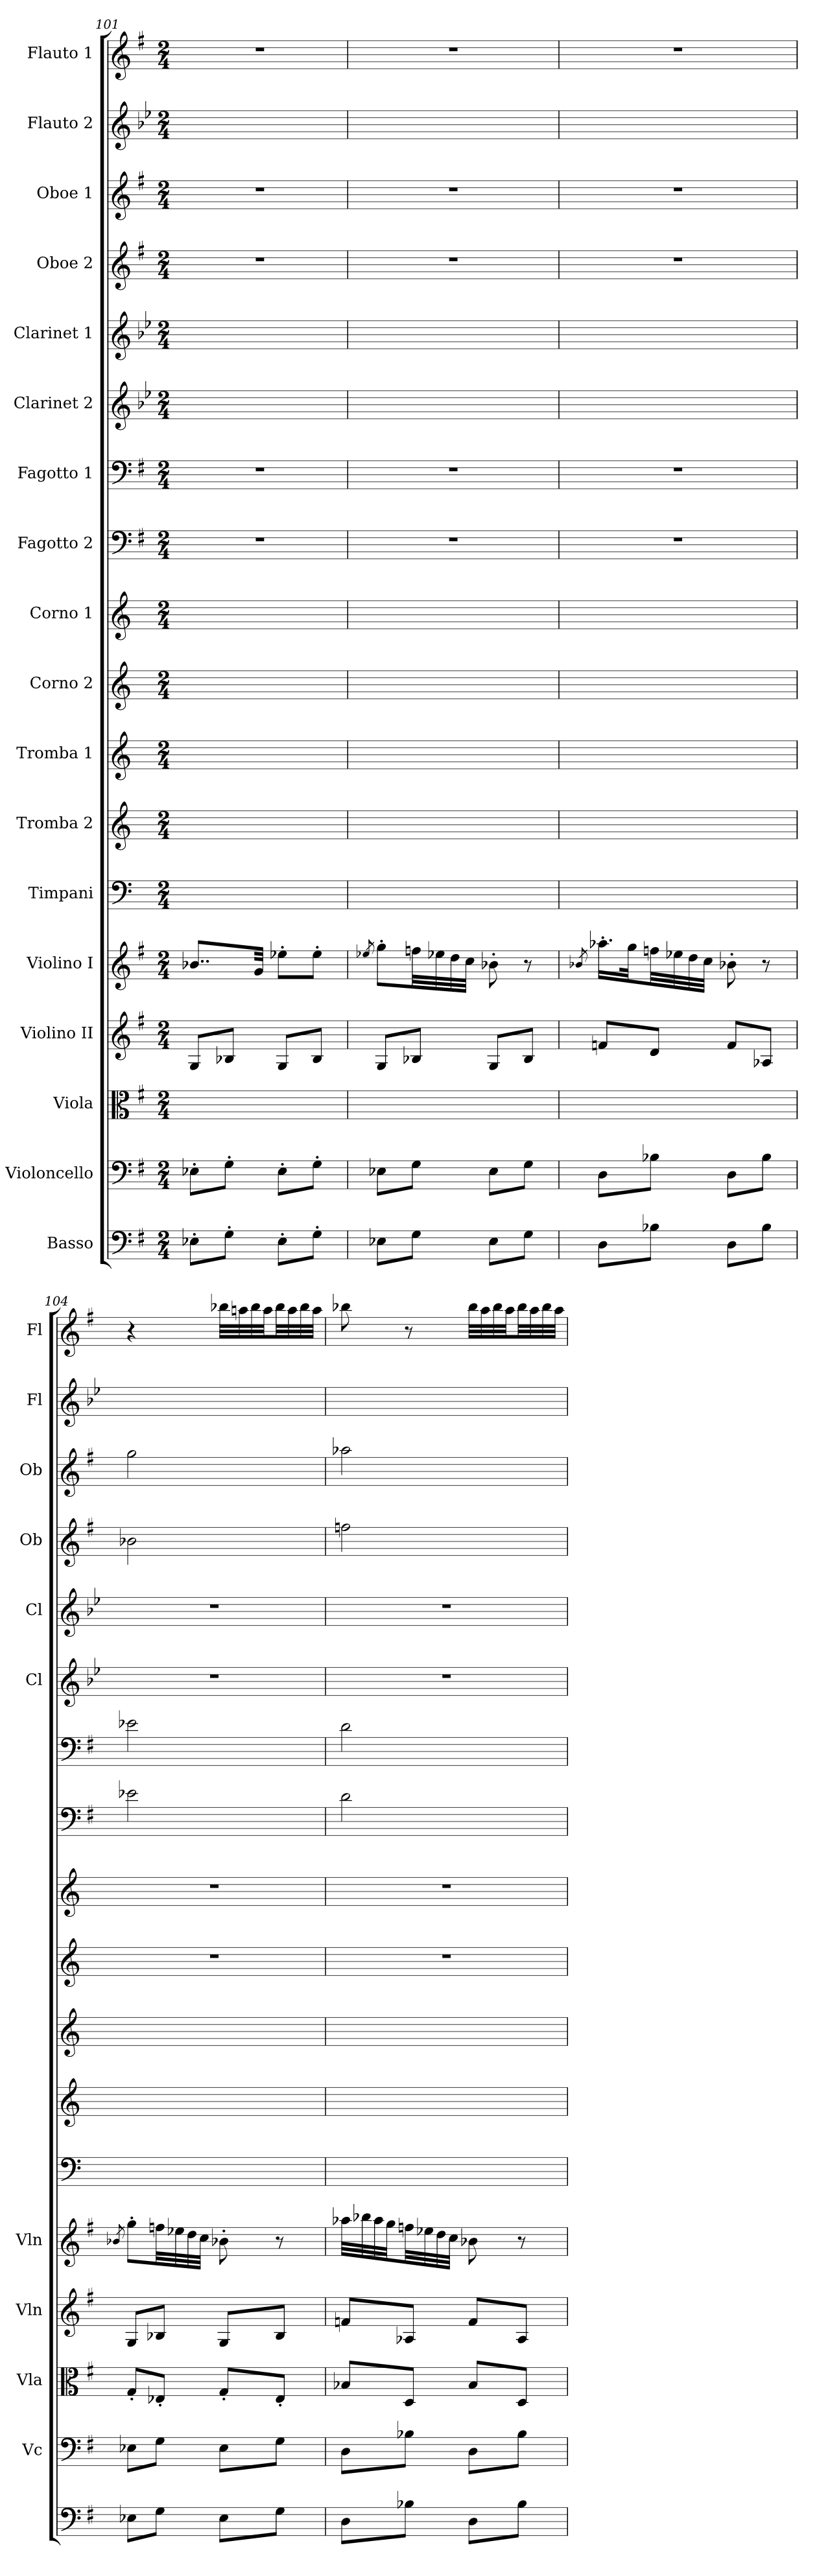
**kern	**kern	**kern	**kern	**kern	**kern	**kern	**kern	**kern	**kern	**kern	**kern	**kern	**kern	**kern	**kern	**kern	**kern
*part18	*part17	*part16	*part15	*part14	*part13	*part12	*part11	*part10	*part9	*part8	*part7	*part6	*part5	*part4	*part3	*part2	*part1
*staff18	*staff17	*staff16	*staff15	*staff14	*staff13	*staff12	*staff11	*staff10	*staff9	*staff8	*staff7	*staff6	*staff5	*staff4	*staff3	*staff2	*staff1
*I"Basso	*I"Violoncello	*I"Viola	*I"Violino II	*I"Violino I	*I"Timpani	*I"Tromba 2	*I"Tromba 1	*I"Corno 2	*I"Corno 1	*I"Fagotto 2	*I"Fagotto 1	*I"Clarinet 2	*I"Clarinet 1	*I"Oboe 2	*I"Oboe 1	*I"Flauto 2	*I"Flauto 1
*	*I'Vc	*I'Vla	*I'Vln	*I'Vln	*	*	*	*	*	*	*	*I'Cl	*I'Cl	*I'Ob	*I'Ob	*I'Fl	*I'Fl
*clefF4	*clefF4	*clefC3	*clefG2	*clefG2	*clefF4	*clefG2	*clefG2	*clefG2	*clefG2	*clefF4	*clefF4	*clefG2	*clefG2	*clefG2	*clefG2	*clefG2	*clefG2
*ITrd7c12	*	*	*	*	*	*ITrd1c2	*ITrd1c2	*ITrd3c5	*ITrd3c5	*	*	*ITrd2c3	*ITrd2c3	*	*	*	*
*k[f#]	*k[f#]	*k[f#]	*k[f#]	*k[f#]	*	*	*	*	*	*k[f#]	*k[f#]	*k[f#]	*k[f#]	*k[f#]	*k[f#]	*k[b-e-]	*k[f#]
*M2/4	*M2/4	*M2/4	*M2/4	*M2/4	*M2/4	*M2/4	*M2/4	*M2/4	*M2/4	*M2/4	*M2/4	*M2/4	*M2/4	*M2/4	*M2/4	*M2/4	*M2/4
=101	=101	=101	=101	=101	=101	=101	=101	=101	=101	=101	=101	=101	=101	=101	=101	=101	=101
8EE-X'\L	8E-X'\L	2ryy	8G/L	8..b-X/L	2ryy	2ryy	2ryy	2ryy	2ryy	2r	2r	2ryy	2ryy	2r	2r	2ryy	2r
8GG'\J	8G'\J	.	8B-X/J	.	.	.	.	.	.	.	.	.	.	.	.	.	.
.	.	.	.	32g/Jkk	.	.	.	.	.	.	.	.	.	.	.	.	.
8EE-'\L	8E-'\L	.	8G/L	8ee-X'\L	.	.	.	.	.	.	.	.	.	.	.	.	.
8GG'\J	8G'\J	.	8B-/J	8ee-'\J	.	.	.	.	.	.	.	.	.	.	.	.	.
=102	=102	=102	=102	=102	=102	=102	=102	=102	=102	=102	=102	=102	=102	=102	=102	=102	=102
.	.	.	.	8qee-X	.	.	.	.	.	.	.	.	.	.	.	.	.
8EE-X\L	8E-X\L	2ryy	8G/L	8gg'\L	2ryy	2ryy	2ryy	2ryy	2ryy	2r	2r	2ryy	2ryy	2r	2r	2ryy	2r
8GG\J	8G\J	.	8B-X/J	32ffn\LL	.	.	.	.	.	.	.	.	.	.	.	.	.
.	.	.	.	32ee-X\	.	.	.	.	.	.	.	.	.	.	.	.	.
.	.	.	.	32dd\	.	.	.	.	.	.	.	.	.	.	.	.	.
.	.	.	.	32cc\JJJ	.	.	.	.	.	.	.	.	.	.	.	.	.
8EE-\L	8E-\L	.	8G/L	8b-X'	.	.	.	.	.	.	.	.	.	.	.	.	.
8GG\J	8G\J	.	8B-/J	8r	.	.	.	.	.	.	.	.	.	.	.	.	.
=103	=103	=103	=103	=103	=103	=103	=103	=103	=103	=103	=103	=103	=103	=103	=103	=103	=103
.	.	.	.	8qb-X	.	.	.	.	.	.	.	.	.	.	.	.	.
8DD\L	8D\L	2ryy	8fn/L	16.aa-X'\LL	2ryy	2ryy	2ryy	2ryy	2ryy	2r	2r	2ryy	2ryy	2r	2r	2ryy	2r
.	.	.	.	32gg\Jk	.	.	.	.	.	.	.	.	.	.	.	.	.
8BB-X\J	8B-X\J	.	8d/J	32ffn\LL	.	.	.	.	.	.	.	.	.	.	.	.	.
.	.	.	.	32ee-X\	.	.	.	.	.	.	.	.	.	.	.	.	.
.	.	.	.	32dd\	.	.	.	.	.	.	.	.	.	.	.	.	.
.	.	.	.	32cc\JJJ	.	.	.	.	.	.	.	.	.	.	.	.	.
8DD\L	8D\L	.	8f/L	8b-X'	.	.	.	.	.	.	.	.	.	.	.	.	.
8BB-\J	8B-\J	.	8A-X/J	8r	.	.	.	.	.	.	.	.	.	.	.	.	.
=104	=104	=104	=104	=104	=104	=104	=104	=104	=104	=104	=104	=104	=104	=104	=104	=104	=104
.	.	.	.	8qb-X	.	.	.	.	.	.	.	.	.	.	.	.	.
8EE-X\L	8E-X\L	8G'/L	8G/L	8gg'\L	2ryy	2ryy	2ryy	2r	2r	2e-X	2e-X	2r	2r	2b-X	2gg	2ryy	4r
8GG\J	8G\J	8E-X'/J	8B-X/J	32ffn\LL	.	.	.	.	.	.	.	.	.	.	.	.	.
.	.	.	.	32ee-X\	.	.	.	.	.	.	.	.	.	.	.	.	.
.	.	.	.	32dd\	.	.	.	.	.	.	.	.	.	.	.	.	.
.	.	.	.	32cc\JJJ	.	.	.	.	.	.	.	.	.	.	.	.	.
8EE-\L	8E-\L	8G'/L	8G/L	8b-X'	.	.	.	.	.	.	.	.	.	.	.	.	32bb-X\LLL
.	.	.	.	.	.	.	.	.	.	.	.	.	.	.	.	.	32aan\
.	.	.	.	.	.	.	.	.	.	.	.	.	.	.	.	.	32bb-\
.	.	.	.	.	.	.	.	.	.	.	.	.	.	.	.	.	32aa\JJ
8GG\J	8G\J	8E-'/J	8B-/J	8r	.	.	.	.	.	.	.	.	.	.	.	.	32bb-\LL
.	.	.	.	.	.	.	.	.	.	.	.	.	.	.	.	.	32aa\
.	.	.	.	.	.	.	.	.	.	.	.	.	.	.	.	.	32bb-\
.	.	.	.	.	.	.	.	.	.	.	.	.	.	.	.	.	32aa\JJJ
=105	=105	=105	=105	=105	=105	=105	=105	=105	=105	=105	=105	=105	=105	=105	=105	=105	=105
8DD\L	8D\L	8B-X/L	8fn/L	32aa-X\LLL	2ryy	2ryy	2ryy	2r	2r	2d	2d	2r	2r	2ffn	2aa-X	2ryy	8bb-X
.	.	.	.	32bb-X\	.	.	.	.	.	.	.	.	.	.	.	.	.
.	.	.	.	32aa-\	.	.	.	.	.	.	.	.	.	.	.	.	.
.	.	.	.	32gg\JJ	.	.	.	.	.	.	.	.	.	.	.	.	.
8BB-X\J	8B-X\J	8D/J	8A-X/J	32ffn\LL	.	.	.	.	.	.	.	.	.	.	.	.	8r
.	.	.	.	32ee-X\	.	.	.	.	.	.	.	.	.	.	.	.	.
.	.	.	.	32dd\	.	.	.	.	.	.	.	.	.	.	.	.	.
.	.	.	.	32cc\JJJ	.	.	.	.	.	.	.	.	.	.	.	.	.
8DD\L	8D\L	8B-/L	8f/L	8b-X	.	.	.	.	.	.	.	.	.	.	.	.	32bb-\LLL
.	.	.	.	.	.	.	.	.	.	.	.	.	.	.	.	.	32aa\
.	.	.	.	.	.	.	.	.	.	.	.	.	.	.	.	.	32bb-\
.	.	.	.	.	.	.	.	.	.	.	.	.	.	.	.	.	32aa\JJ
8BB-\J	8B-\J	8D/J	8A-/J	8r	.	.	.	.	.	.	.	.	.	.	.	.	32bb-\LL
.	.	.	.	.	.	.	.	.	.	.	.	.	.	.	.	.	32aa\
.	.	.	.	.	.	.	.	.	.	.	.	.	.	.	.	.	32bb-\
.	.	.	.	.	.	.	.	.	.	.	.	.	.	.	.	.	32aa\JJJ
=	=	=	=	=	=	=	=	=	=	=	=	=	=	=	=	=	=
*-	*-	*-	*-	*-	*-	*-	*-	*-	*-	*-	*-	*-	*-	*-	*-	*-	*-
